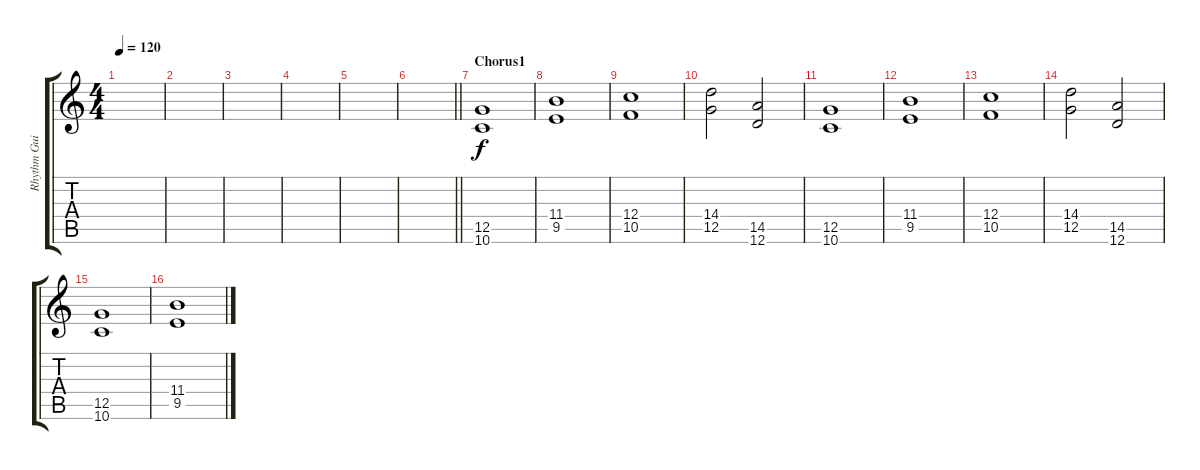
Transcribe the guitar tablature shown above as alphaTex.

\track ("Rhythm Guitar" "Rhythm Gui") {instrument distortionguitar}
\staff {score tabs}
\tuning (D4 A3 F3 C3 G2 D2) {hide}
\ts (4 4)
\tempo 120
\clef g2
\ks c
|
|
|
|
|
\barLineRight lightlight
|
\section ("" "Chorus1")
(12.5 10.6).1{instrument distortionguitar} |
(11.4 9.5).1 |
(12.4 10.5).1 |
(14.4 12.5).2 (14.5 12.6).2 |
(12.5 10.6).1 |
(11.4 9.5).1 |
(12.4 10.5).1 |
(14.4 12.5).2 (14.5 12.6).2 |
(12.5 10.6).1 |
(11.4 9.5).1
